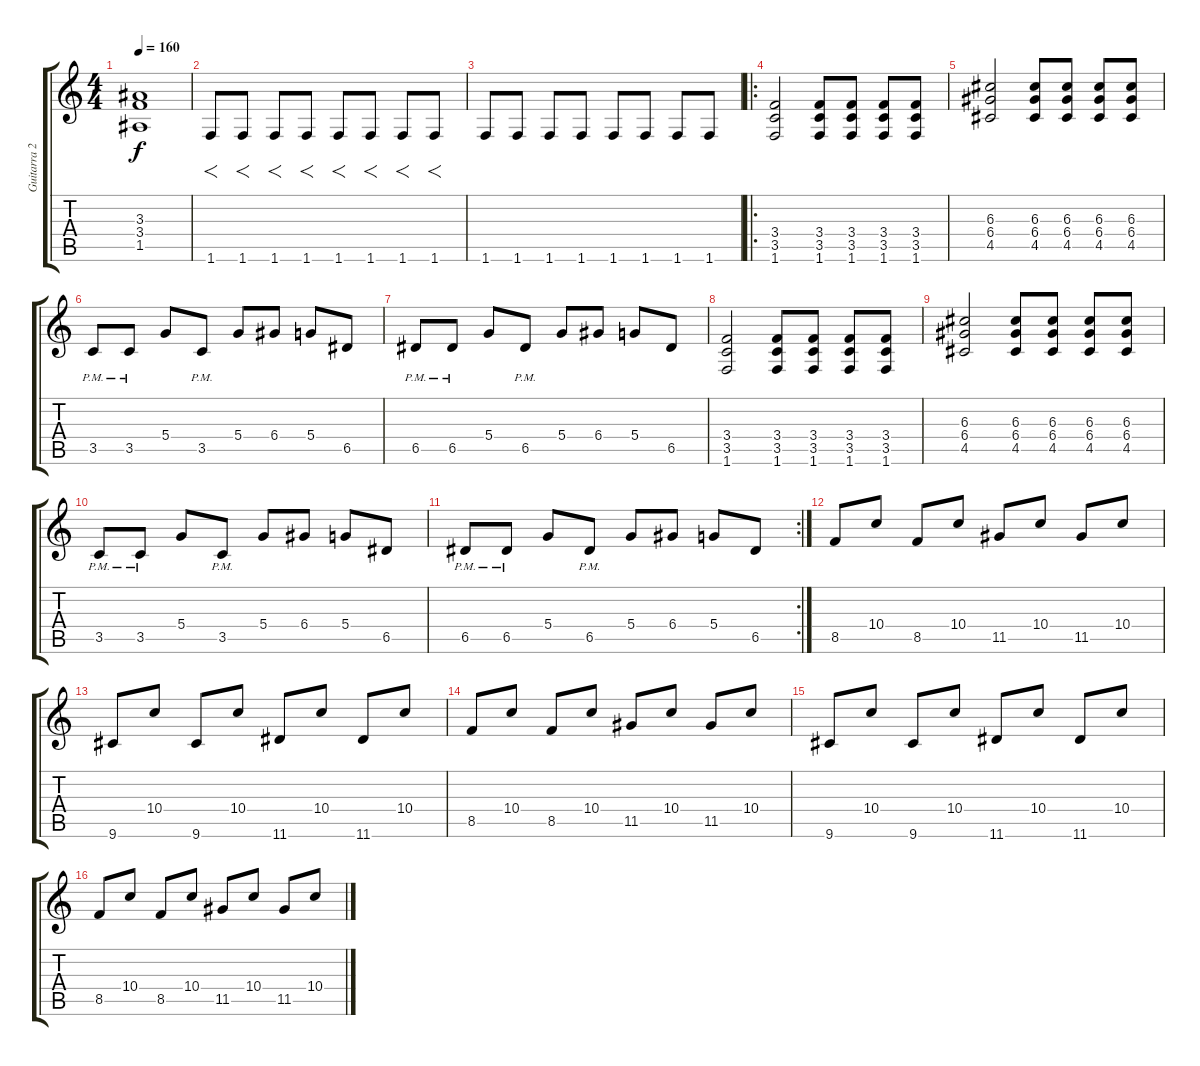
\track ("Guitarra 2" "Guitarra 2") {instrument distortionguitar}
\staff {score tabs}
\tuning (E4 B3 G3 D3 A2 E2) {hide}
\ts (4 4)
\tempo 160
\clef g2
\ks c
(3.3 3.4 1.5).1{dy f} |
1.6.8{f} 1.6.8{f} 1.6.8{f} 1.6.8{f} 1.6.8{f} 1.6.8{f} 1.6.8{f} 1.6.8{f} |
1.6.8 1.6.8 1.6.8 1.6.8 1.6.8 1.6.8 1.6.8 1.6.8 |
\ro
(3.4 3.5 1.6).2 (3.4 3.5 1.6).8 (3.4 3.5 1.6).8 (3.4 3.5 1.6).8 (3.4 3.5 1.6).8 |
(6.3 6.4 4.5).2 (6.3 6.4 4.5).8 (6.3 6.4 4.5).8 (6.3 6.4 4.5).8 (6.3 6.4 4.5).8 |
3.5{pm}.8 3.5{pm}.8 5.4.8 3.5{pm}.8 5.4.8 6.4.8 5.4.8 6.5.8 |
6.5{pm}.8 6.5{pm}.8 5.4.8 6.5{pm}.8 5.4.8 6.4.8 5.4.8 6.5.8 |
(3.4 3.5 1.6).2 (3.4 3.5 1.6).8 (3.4 3.5 1.6).8 (3.4 3.5 1.6).8 (3.4 3.5 1.6).8 |
(6.3 6.4 4.5).2 (6.3 6.4 4.5).8 (6.3 6.4 4.5).8 (6.3 6.4 4.5).8 (6.3 6.4 4.5).8 |
3.5{pm}.8 3.5{pm}.8 5.4.8 3.5{pm}.8 5.4.8 6.4.8 5.4.8 6.5.8 |
\rc 2
6.5{pm}.8 6.5{pm}.8 5.4.8 6.5{pm}.8 5.4.8 6.4.8 5.4.8 6.5.8 |
8.5.8{instrument distortionguitar} 10.4.8 8.5.8 10.4.8 11.5.8 10.4.8 11.5.8 10.4.8 |
9.6.8 10.4.8 9.6.8 10.4.8 11.6.8 10.4.8 11.6.8 10.4.8 |
8.5.8 10.4.8 8.5.8 10.4.8 11.5.8 10.4.8 11.5.8 10.4.8 |
9.6.8 10.4.8 9.6.8 10.4.8 11.6.8 10.4.8 11.6.8 10.4.8 |
8.5.8 10.4.8 8.5.8 10.4.8 11.5.8 10.4.8 11.5.8 10.4.8
